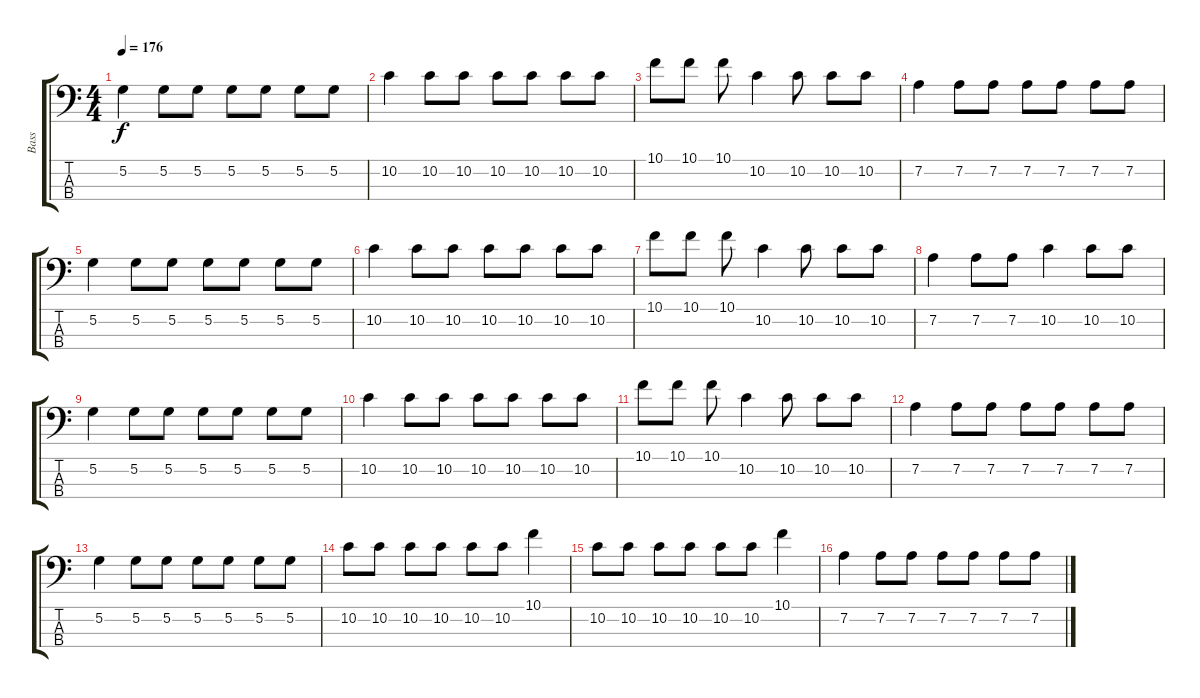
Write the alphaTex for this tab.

\track ("Bass" "Bass") {instrument electricbassfinger}
\staff {score tabs}
\tuning (G2 D2 A1 E1) {hide}
\ts (4 4)
\tempo 176
\clef f4
\ks c
5.2.4{dy f} 5.2.8 5.2.8 5.2.8 5.2.8 5.2.8 5.2.8 |
10.2.4 10.2.8 10.2.8 10.2.8 10.2.8 10.2.8 10.2.8 |
10.1.8 10.1.8 10.1.8 10.2.4 10.2.8 10.2.8 10.2.8 |
7.2.4 7.2.8 7.2.8 7.2.8 7.2.8 7.2.8 7.2.8 |
5.2.4 5.2.8 5.2.8 5.2.8 5.2.8 5.2.8 5.2.8 |
10.2.4 10.2.8 10.2.8 10.2.8 10.2.8 10.2.8 10.2.8 |
10.1.8 10.1.8 10.1.8 10.2.4 10.2.8 10.2.8 10.2.8 |
7.2.4 7.2.8 7.2.8 10.2.4 10.2.8 10.2.8 |
5.2.4 5.2.8 5.2.8 5.2.8 5.2.8 5.2.8 5.2.8 |
10.2.4 10.2.8 10.2.8 10.2.8 10.2.8 10.2.8 10.2.8 |
10.1.8 10.1.8 10.1.8 10.2.4 10.2.8 10.2.8 10.2.8 |
7.2.4 7.2.8 7.2.8 7.2.8 7.2.8 7.2.8 7.2.8 |
5.2.4 5.2.8 5.2.8 5.2.8 5.2.8 5.2.8 5.2.8 |
10.2.8 10.2.8 10.2.8 10.2.8 10.2.8 10.2.8 10.1.4 |
10.2.8 10.2.8 10.2.8 10.2.8 10.2.8 10.2.8 10.1.4 |
7.2.4 7.2.8 7.2.8 7.2.8 7.2.8 7.2.8 7.2.8
